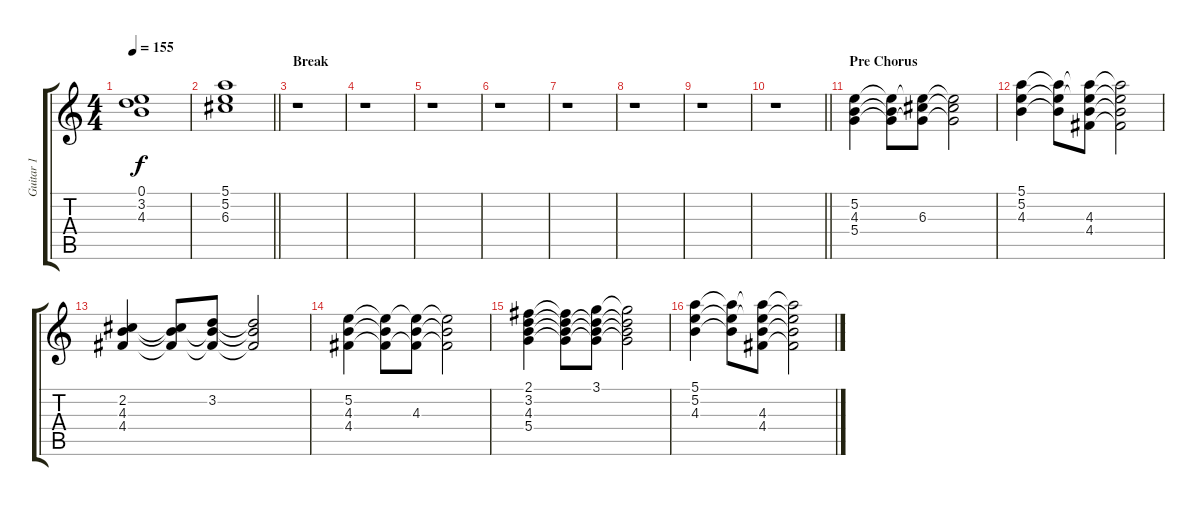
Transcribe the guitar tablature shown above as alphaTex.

\track ("Guitar 1" "Guitar 1") {instrument overdrivenguitar}
\staff {score tabs}
\tuning (E4 B3 G3 D3 A2 E2) {hide}
\ts (4 4)
\tempo 155
\clef g2
\ks c
(0.1 3.2 4.3).1{dy f} |
\barLineRight lightlight
(5.1 5.2 6.3).1 |
\section ("" "Break")
r.1 |
r.1 |
r.1 |
r.1 |
r.1 |
r.1 |
r.1 |
\barLineRight lightlight
r.1 |
\section ("" "Pre Chorus")
(5.2 4.3 5.4).4{instrument overdrivenguitar} (5.2{t} 4.3{t} 5.4{t}).8 (5.2{t} 6.3 5.4{t}).8 (5.2{t} 6.3{t} 5.4{t}).2 |
(5.1 5.2 4.3).4 (5.1{t} 5.2{t} 4.3{t}).8 (5.1{t} 5.2{t} 4.3 4.4).8 (5.1{t} 5.2{t} 4.3{t} 4.4{t}).2 |
(2.2 4.3 4.4).4 (2.2{t} 4.3{t} 4.4{t}).8 (3.2 4.3{t} 4.4{t}).8 (3.2{t} 4.3{t} 4.4{t}).2 |
(5.2 4.3 4.4).4 (5.2{t} 4.3{t} 4.4{t}).8 (5.2{t} 4.3 4.4{t}).8 (5.2{t} 4.3{t} 4.4{t}).2 |
(2.1 3.2 4.3 5.4).4 (2.1{t} 3.2{t} 4.3{t} 5.4{t}).8 (3.1 3.2{t} 4.3{t} 5.4{t}).8 (3.1{t} 3.2{t} 4.3{t} 5.4{t}).2 |
(5.1 5.2 4.3).4 (5.1{t} 5.2{t} 4.3{t}).8 (5.1{t} 5.2{t} 4.3 4.4).8 (5.1{t} 5.2{t} 4.3{t} 4.4{t}).2
